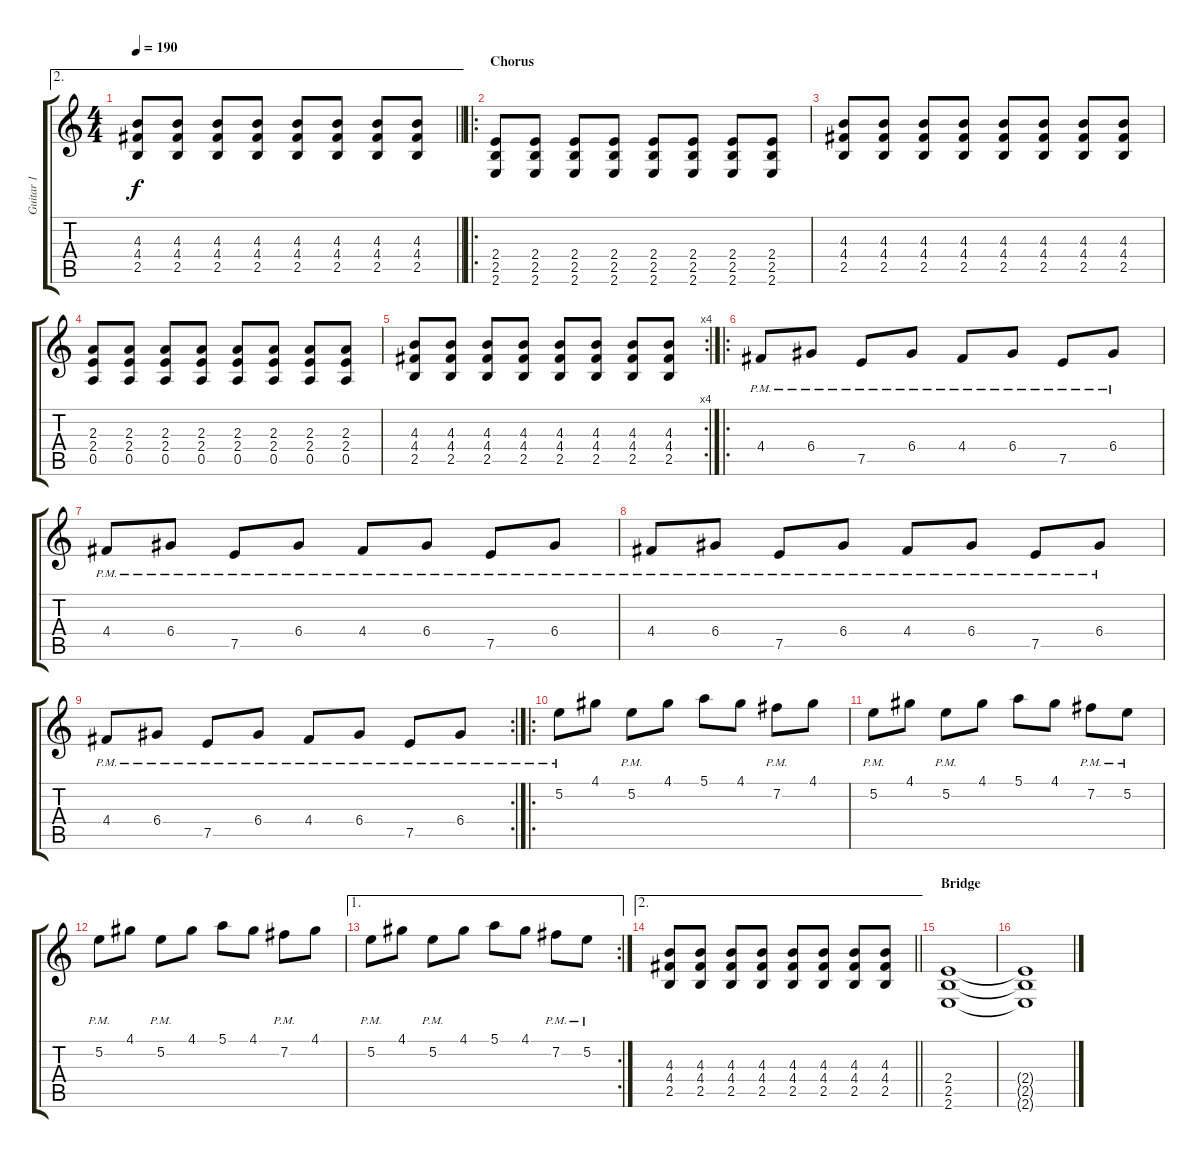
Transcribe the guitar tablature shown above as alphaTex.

\track ("Guitar 1" "Guitar 1") {instrument distortionguitar}
\staff {score tabs}
\tuning (E4 B3 G3 D3 A2 D2) {hide}
\ae 2
\ts (4 4)
\tempo 190
\clef g2
\barLineRight lightlight
\ks c
(4.3 4.4 2.5).8{dy f} (4.3 4.4 2.5).8 (4.3 4.4 2.5).8 (4.3 4.4 2.5).8 (4.3 4.4 2.5).8 (4.3 4.4 2.5).8 (4.3 4.4 2.5).8 (4.3 4.4 2.5).8 |
\ro
\section ("" "Chorus")
(2.4 2.5 2.6).8 (2.4 2.5 2.6).8 (2.4 2.5 2.6).8 (2.4 2.5 2.6).8 (2.4 2.5 2.6).8 (2.4 2.5 2.6).8 (2.4 2.5 2.6).8 (2.4 2.5 2.6).8 |
(4.3 4.4 2.5).8 (4.3 4.4 2.5).8 (4.3 4.4 2.5).8 (4.3 4.4 2.5).8 (4.3 4.4 2.5).8 (4.3 4.4 2.5).8 (4.3 4.4 2.5).8 (4.3 4.4 2.5).8 |
(2.3 2.4 0.5).8 (2.3 2.4 0.5).8 (2.3 2.4 0.5).8 (2.3 2.4 0.5).8 (2.3 2.4 0.5).8 (2.3 2.4 0.5).8 (2.3 2.4 0.5).8 (2.3 2.4 0.5).8 |
\rc 4
(4.3 4.4 2.5).8 (4.3 4.4 2.5).8 (4.3 4.4 2.5).8 (4.3 4.4 2.5).8 (4.3 4.4 2.5).8 (4.3 4.4 2.5).8 (4.3 4.4 2.5).8 (4.3 4.4 2.5).8 |
\ro
4.4{pm}.8 6.4{pm}.8 7.5{pm}.8 6.4{pm}.8 4.4{pm}.8 6.4{pm}.8 7.5{pm}.8 6.4{pm}.8 |
4.4{pm}.8 6.4{pm}.8 7.5{pm}.8 6.4{pm}.8 4.4{pm}.8 6.4{pm}.8 7.5{pm}.8 6.4{pm}.8 |
4.4{pm}.8 6.4{pm}.8 7.5{pm}.8 6.4{pm}.8 4.4{pm}.8 6.4{pm}.8 7.5{pm}.8 6.4{pm}.8 |
\rc 2
4.4{pm}.8 6.4{pm}.8 7.5{pm}.8 6.4{pm}.8 4.4{pm}.8 6.4{pm}.8 7.5{pm}.8 6.4{pm}.8 |
\ro
5.2{pm}.8 4.1.8 5.2{pm}.8 4.1.8 5.1.8 4.1.8 7.2{pm}.8 4.1.8 |
5.2{pm}.8 4.1.8 5.2{pm}.8 4.1.8 5.1.8 4.1.8 7.2{pm}.8 5.2{pm}.8 |
5.2{pm}.8 4.1.8 5.2{pm}.8 4.1.8 5.1.8 4.1.8 7.2{pm}.8 4.1.8 |
\ae 1
\rc 2
5.2{pm}.8 4.1.8 5.2{pm}.8 4.1.8 5.1.8 4.1.8 7.2{pm}.8 5.2{pm}.8 |
\ae 2
\barLineRight lightlight
(4.3 4.4 2.5).8 (4.3 4.4 2.5).8 (4.3 4.4 2.5).8 (4.3 4.4 2.5).8 (4.3 4.4 2.5).8 (4.3 4.4 2.5).8 (4.3 4.4 2.5).8 (4.3 4.4 2.5).8 |
\section ("" "Bridge")
(2.4 2.5 2.6).1 |
(2.4{t} 2.5{t} 2.6{t}).1
